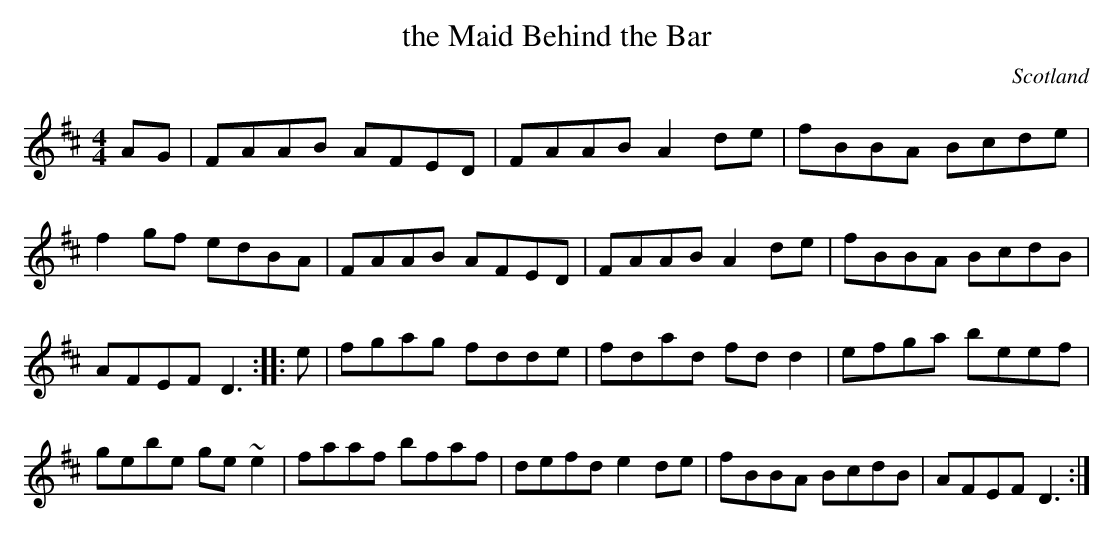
X:1
T:the Maid Behind the Bar
O:Scotland
O:Ireland
M:4/4
K:D
AG|\
FAAB AFED|FAAB A2 de|fBBA Bcde|f2 gf edBA|\
FAAB AFED|FAAB A2 de|fBBA BcdB|AFEF D3:|\
|:e|\
fgag fdde|fdad fd d2|efga beef|gebe ge ~e2|\
faaf bfaf|defd e2 de|fBBA BcdB|AFEF D3:|
